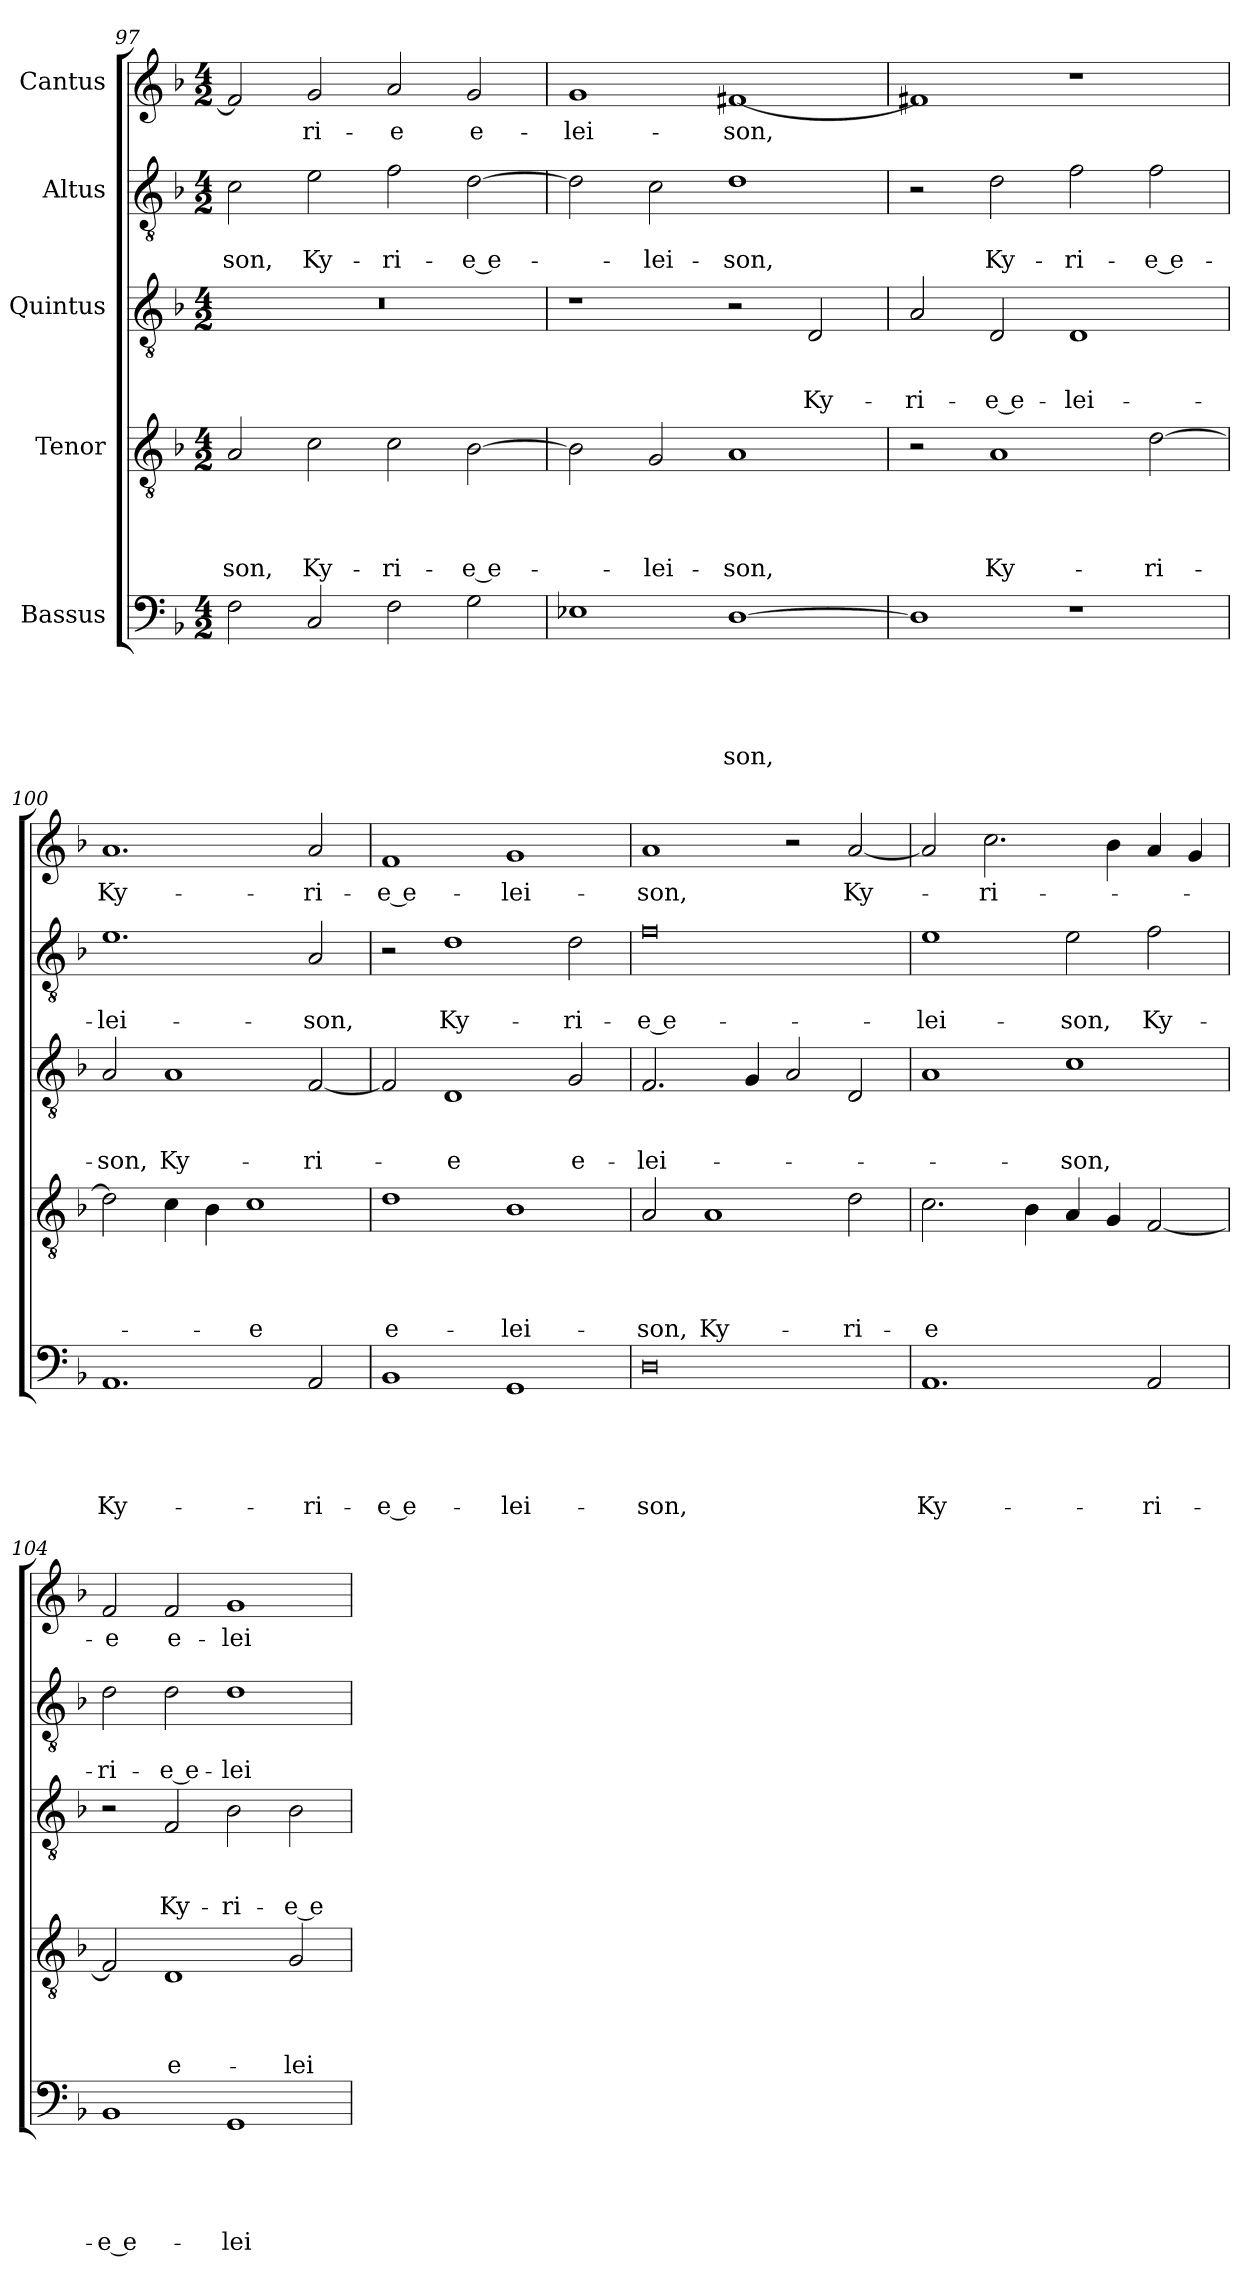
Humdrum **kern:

**kern	**text	**text	**text	**text	**text	**kern	**text	**text	**text	**text	**kern	**text	**text	**text	**kern	**text	**text	**kern	**text
*part5	*part5	*part5	*part5	*part5	*part5	*part4	*part4	*part4	*part4	*part4	*part3	*part3	*part3	*part3	*part2	*part2	*part2	*part1	*part1
*staff5	*staff5	*staff5	*staff5	*staff5	*staff5	*staff4	*staff4	*staff4	*staff4	*staff4	*staff3	*staff3	*staff3	*staff3	*staff2	*staff2	*staff2	*staff1	*staff1
*I"Bassus	*	*	*	*	*	*I"Tenor	*	*	*	*	*I"Quintus	*	*	*	*I"Altus	*	*	*I"Cantus	*
*clefF4	*	*	*	*	*	*clefGv2	*	*	*	*	*clefGv2	*	*	*	*clefGv2	*	*	*clefG2	*
*k[b-]	*	*	*	*	*	*k[b-]	*	*	*	*	*k[b-]	*	*	*	*k[b-]	*	*	*k[b-]	*
*M4/2	*	*	*	*	*	*M4/2	*	*	*	*	*M4/2	*	*	*	*M4/2	*	*	*M4/2	*
=97	=97	=97	=97	=97	=97	=97	=97	=97	=97	=97	=97	=97	=97	=97	=97	=97	=97	=97	=97
2F\	.	.	.	.	.	2A/	.	.	.	-son,	0r	.	.	.	2c\	.	-son,	2f/]	.
2C/	.	.	.	.	.	2c\	.	.	.	Ky-	.	.	.	.	2e\	.	Ky-	2g/	-ri-
2F\	.	.	.	.	.	2c\	.	.	.	-ri-	.	.	.	.	2f\	.	-ri-	2a/	-e
2G\	.	.	.	.	.	[2B-\	.	.	.	-e e-	.	.	.	.	[2d\	.	-e e-	2g/	e-
=98	=98	=98	=98	=98	=98	=98	=98	=98	=98	=98	=98	=98	=98	=98	=98	=98	=98	=98	=98
1E-X\	.	.	.	.	.	2B-\]	.	.	.	.	1r	.	.	.	2d\]	.	.	1g/	-lei-
.	.	.	.	.	.	2G/	.	.	.	-lei-	.	.	.	.	2c\	.	-lei-	.	.
[1D\	.	.	.	.	-son,	1A/	.	.	.	-son,	2r	.	.	.	1d\	.	-son,	[1f#X/	-son,
.	.	.	.	.	.	.	.	.	.	.	2D/	.	.	Ky-	.	.	.	.	.
=99	=99	=99	=99	=99	=99	=99	=99	=99	=99	=99	=99	=99	=99	=99	=99	=99	=99	=99	=99
1D\]	.	.	.	.	.	2r	.	.	.	.	2A/	.	.	-ri-	2r	.	.	1f#X/]	.
.	.	.	.	.	.	1A/	.	.	.	Ky-	2D/	.	.	-e e-	2d\	.	Ky-	.	.
1r	.	.	.	.	.	.	.	.	.	.	1D/	.	.	-lei-	2f\	.	-ri-	1r	.
.	.	.	.	.	.	[2d\	.	.	.	-ri-	.	.	.	.	2f\	.	-e e-	.	.
=100	=100	=100	=100	=100	=100	=100	=100	=100	=100	=100	=100	=100	=100	=100	=100	=100	=100	=100	=100
1.AA/	.	.	.	.	Ky-	2d\]	.	.	.	.	2A/	.	.	-son,	1.e\	.	-lei-	1.a/	Ky-
.	.	.	.	.	.	4c\	.	.	.	.	1A/	.	.	Ky-	.	.	.	.	.
.	.	.	.	.	.	4B-\	.	.	.	.	.	.	.	.	.	.	.	.	.
.	.	.	.	.	.	1c\	.	.	.	-e	.	.	.	.	.	.	.	.	.
2AA/	.	.	.	.	-ri-	.	.	.	.	.	[2F/	.	.	-ri-	2A/	.	-son,	2a/	-ri-
=101	=101	=101	=101	=101	=101	=101	=101	=101	=101	=101	=101	=101	=101	=101	=101	=101	=101	=101	=101
1BB-/	.	.	.	.	-e e-	1d\	.	.	.	e-	2F/]	.	.	.	2r	.	.	1f/	-e e-
.	.	.	.	.	.	.	.	.	.	.	1D/	.	.	-e	1d\	.	Ky-	.	.
1GG/	.	.	.	.	-lei-	1B-\	.	.	.	-lei-	.	.	.	.	.	.	.	1g/	-lei-
.	.	.	.	.	.	.	.	.	.	.	2G/	.	.	e-	2d\	.	-ri-	.	.
=102	=102	=102	=102	=102	=102	=102	=102	=102	=102	=102	=102	=102	=102	=102	=102	=102	=102	=102	=102
0D\	.	.	.	.	-son,	2A/	.	.	.	-son,	2.F/	.	.	-lei-	0f\	.	-e e-	1a/	-son,
.	.	.	.	.	.	1A/	.	.	.	Ky-	.	.	.	.	.	.	.	.	.
.	.	.	.	.	.	.	.	.	.	.	4G/	.	.	.	.	.	.	.	.
.	.	.	.	.	.	.	.	.	.	.	2A/	.	.	.	.	.	.	2r	.
.	.	.	.	.	.	2d\	.	.	.	-ri-	2D/	.	.	.	.	.	.	[2a/	Ky-
=103	=103	=103	=103	=103	=103	=103	=103	=103	=103	=103	=103	=103	=103	=103	=103	=103	=103	=103	=103
1.AA/	.	.	.	.	Ky-	2.c\	.	.	.	-e	1A/	.	.	.	1e\	.	-lei-	2a/]	.
.	.	.	.	.	.	.	.	.	.	.	.	.	.	.	.	.	.	2.cc\	-ri-
.	.	.	.	.	.	4B-\	.	.	.	.	.	.	.	.	.	.	.	.	.
.	.	.	.	.	.	4A/	.	.	.	.	1c\	.	.	-son,	2e\	.	-son,	.	.
.	.	.	.	.	.	4G/	.	.	.	.	.	.	.	.	.	.	.	4b-\	.
2AA/	.	.	.	.	-ri-	[2F/	.	.	.	.	.	.	.	.	2f\	.	Ky-	4a/	.
.	.	.	.	.	.	.	.	.	.	.	.	.	.	.	.	.	.	4g/	.
=104	=104	=104	=104	=104	=104	=104	=104	=104	=104	=104	=104	=104	=104	=104	=104	=104	=104	=104	=104
1BB-/	.	.	.	.	-e e-	2F/]	.	.	.	.	2r	.	.	.	2d\	.	-ri-	2f/	-e
.	.	.	.	.	.	1D/	.	.	.	e-	2F/	.	.	Ky-	2d\	.	-e e-	2f/	e-
1GG/	.	.	.	.	-lei-	.	.	.	.	.	2B-\	.	.	-ri-	1d\	.	-lei-	1g/	-lei-
.	.	.	.	.	.	2G/	.	.	.	-lei-	2B-\	.	.	-e e-	.	.	.	.	.
=	=	=	=	=	=	=	=	=	=	=	=	=	=	=	=	=	=	=	=
*-	*-	*-	*-	*-	*-	*-	*-	*-	*-	*-	*-	*-	*-	*-	*-	*-	*-	*-	*-
